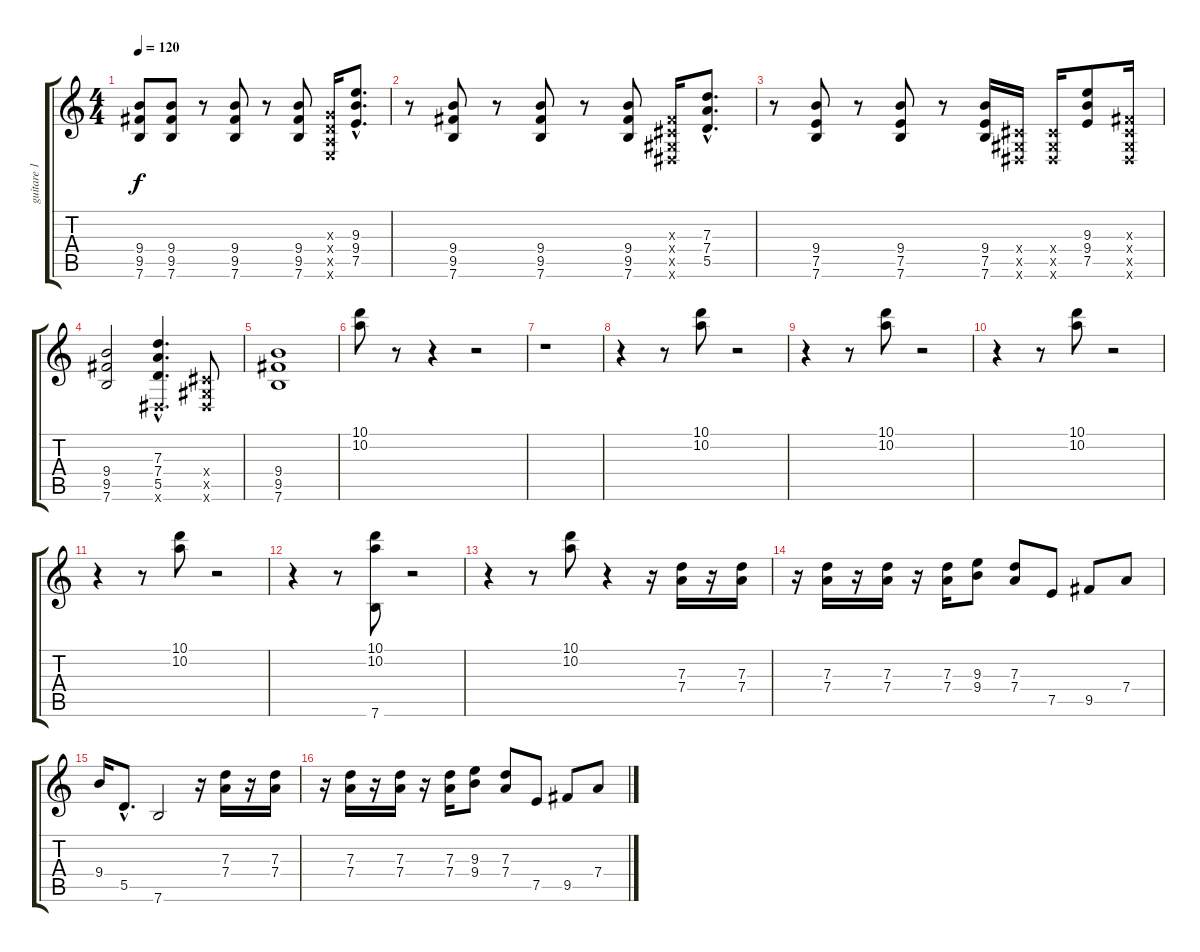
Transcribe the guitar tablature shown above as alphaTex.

\track ("guitare 1" "guitare 1") {instrument overdrivenguitar}
\staff {score tabs}
\tuning (E4 B3 G3 D3 A2 E2) {hide}
\ts (4 4)
\tempo 120
\clef g2
\ks c
(9.4 9.5 7.6).8{dy f} (9.4 9.5 7.6).8 r.8 (9.4 9.5 7.6).8 r.8 (9.4 9.5 7.6).8 (0.3{x} 0.4{x} 0.5{x} 0.6{x}).16 (9.3{hac} 9.4{hac} 7.5{hac}).8{d} |
r.8 (9.4 9.5 7.6).8 r.8 (9.4 9.5 7.6).8 r.8 (9.4 9.5 7.6).8 (-1.3{x} -1.4{x} -1.5{x} -1.6{x}).16 (7.3{hac} 7.4{hac} 5.5{hac}).8{d} |
r.8 (9.4 7.5 7.6).8 r.8 (9.4 7.5 7.6).8 r.8 (9.4 7.5 7.6).16 (-1.4{x} -1.5{x} -1.6{x}).16 (-1.4{x} -1.5{x} -1.6{x}).16 (9.3 9.4 7.5).8 (-1.3{x} -1.4{x} -1.5{x} -1.6{x}).16 |
(9.4 9.5 7.6).2 (7.3{hac} 7.4{hac} 5.5{hac} -1.6{hac x}).4{d} (-1.4{x} -1.5{x} -1.6{x}).8 |
(9.4 9.5 7.6).1 |
(10.1 10.2).8 r.8 r.4 r.2 |
r.1 |
r.4 r.8 (10.1 10.2).8 r.2 |
r.4 r.8 (10.1 10.2).8 r.2 |
r.4 r.8 (10.1 10.2).8 r.2 |
r.4 r.8 (10.1 10.2).8 r.2 |
r.4 r.8 (10.1 10.2 7.6).8 r.2 |
r.4 r.8 (10.1 10.2).8 r.4 r.16 (7.3 7.4).16 r.16 (7.3 7.4).16 |
r.16 (7.3 7.4).16 r.16 (7.3 7.4).16 r.16 (7.3 7.4).16 (9.3 9.4).8 (7.3 7.4).8 7.5.8 9.5.8 7.4.8 |
9.4.16 5.5{hac}.8{d} 7.6.2 r.16 (7.3 7.4).16 r.16 (7.3 7.4).16 |
r.16 (7.3 7.4).16 r.16 (7.3 7.4).16 r.16 (7.3 7.4).16 (9.3 9.4).8 (7.3 7.4).8 7.5.8 9.5.8 7.4.8
